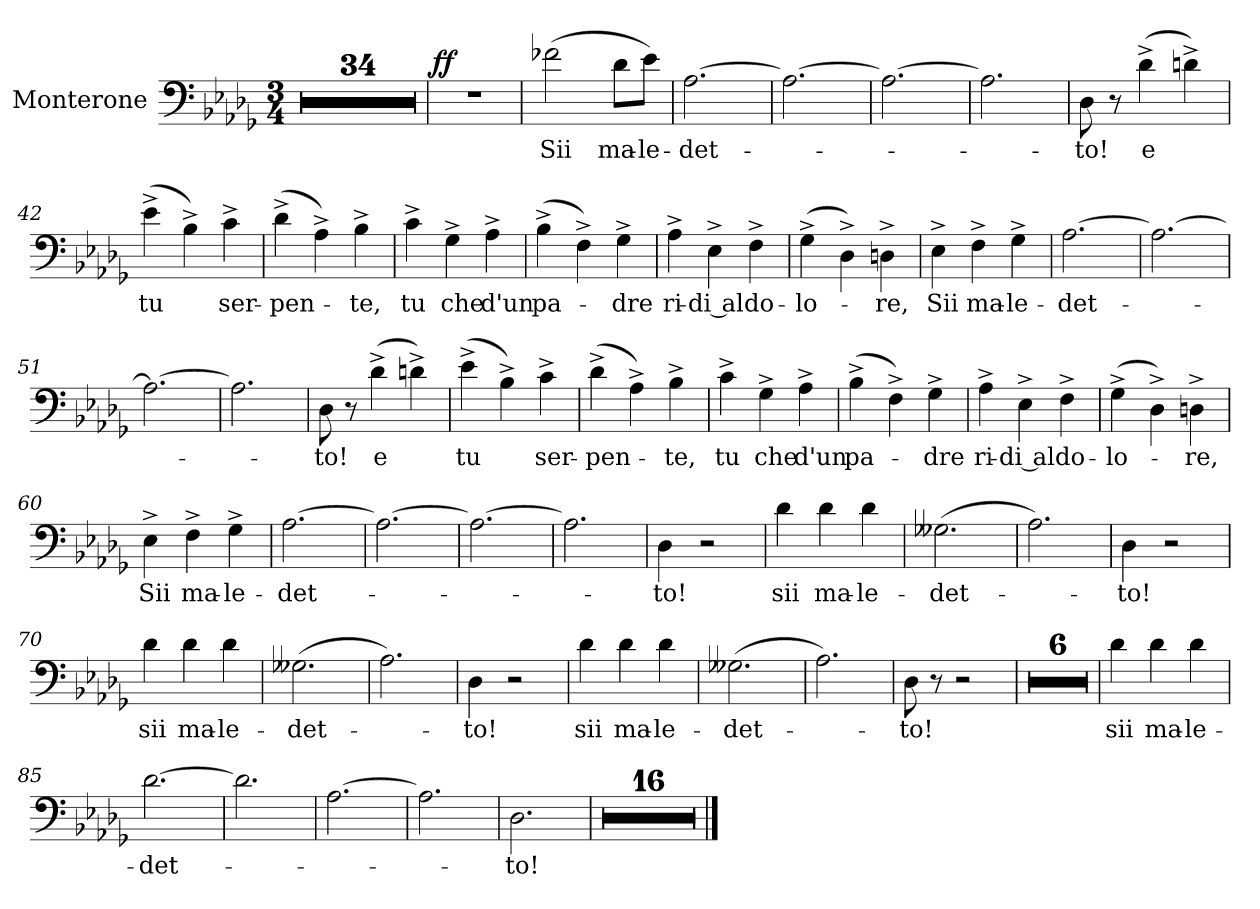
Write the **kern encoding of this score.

**kern	**text	**dynam
*part1	*part1	*part1
*staff1	*staff1	*staff1
*I"Monterone	*	*
*I'M.	*	*
*clefF4	*	*
*k[b-e-a-d-g-]	*	*
*M3/4	*	*
=1	=1	=1
2.r	.	.
=2	=2	=2
2.r	.	.
=3	=3	=3
2.r	.	.
=4	=4	=4
2.r	.	.
!!LO:PB:g=z
=5	=5	=5
2.r	.	.
=6	=6	=6
2.r	.	.
=7	=7	=7
2.r	.	.
=8	=8	=8
2.r	.	.
=9	=9	=9
2.r	.	.
!!LO:PB:g=z
=10	=10	=10
2.r	.	.
=11	=11	=11
2.r	.	.
=12	=12	=12
2.r	.	.
=13	=13	=13
2.r	.	.
=14	=14	=14
2.r	.	.
!!LO:PB:g=z
=15	=15	=15
2.r	.	.
=16	=16	=16
2.r	.	.
=17	=17	=17
2.r	.	.
=18	=18	=18
2.r	.	.
=19	=19	=19
2.r	.	.
!!LO:PB:g=z
=20	=20	=20
2.r	.	.
=21	=21	=21
2.r	.	.
=22	=22	=22
2.r	.	.
=23	=23	=23
2.r	.	.
=24	=24	=24
2.r	.	.
!!LO:PB:g=z
=25	=25	=25
2.r	.	.
=26	=26	=26
2.r	.	.
=27	=27	=27
2.r	.	.
=28	=28	=28
2.r	.	.
=29	=29	=29
2.r	.	.
=30	=30	=30
2.r	.	.
!!LO:PB:g=z
=31	=31	=31
2.r	.	.
=32	=32	=32
2.r	.	.
=33	=33	=33
2.r	.	.
=34	=34	=34
2.r	.	.
=35	=35	=35
!	!	!LO:DY:a
2.r	.	ff
=36	=36	=36
(2f-X\	Sii	.
8d-\L	ma-	.
8e-\J)	-le-	.
!!LO:PB:g=z
=37	=37	=37
[2.A-\	-det-	.
=38	=38	=38
2.A-\_	.	.
=39	=39	=39
2.A-\_	.	.
=40	=40	=40
2.A-\]	.	.
=41	=41	=41
8D-\	-to!	.
8r	.	.
(4d-^\	e	.
4dn^\)	.	.
=42	=42	=42
(4e-^\	tu	.
4B-^\)	.	.
4c^\	ser-	.
!!LO:PB:g=z
=43	=43	=43
(4d-^\	-pen-	.
4A-^\)	.	.
4B-^\	-te,	.
=44	=44	=44
4c^\	tu	.
4G-^\	che	.
4A-^\	d'un	.
=45	=45	=45
(4B-^\	pa-	.
4F^\)	.	.
4G-^\	-dre	.
=46	=46	=46
4A-^\	ri-	.
4E-^\	-di al	.
4F^\	do-	.
=47	=47	=47
(4G-^\	-lo-	.
4D-^\)	.	.
4Dn^\	-re,	.
=48	=48	=48
4E-^\	Sii	.
4F^\	ma-	.
4G-^\	-le-	.
!!LO:PB:g=z
=49	=49	=49
[2.A-\	-det-	.
=50	=50	=50
2.A-\_	.	.
=51	=51	=51
2.A-\_	.	.
=52	=52	=52
2.A-\]	.	.
=53	=53	=53
8D-\	-to!	.
8r	.	.
(4d-^\	e	.
4dn^\)	.	.
=54	=54	=54
(4e-^\	tu	.
4B-^\)	.	.
4c^\	ser-	.
=55	=55	=55
(4d-^\	-pen-	.
4A-^\)	.	.
4B-^\	-te,	.
!!LO:PB:g=z
=56	=56	=56
4c^\	tu	.
4G-^\	che	.
4A-^\	d'un	.
=57	=57	=57
(4B-^\	pa-	.
4F^\)	.	.
4G-^\	-dre	.
=58	=58	=58
4A-^\	ri-	.
4E-^\	-di al	.
4F^\	do-	.
=59	=59	=59
(4G-^\	-lo-	.
4D-^\)	.	.
4Dn^\	-re,	.
=60	=60	=60
4E-^\	Sii	.
4F^\	ma-	.
4G-^\	-le-	.
=61	=61	=61
[2.A-\	-det-	.
=62	=62	=62
2.A-\_	.	.
!!LO:PB:g=z
=63	=63	=63
2.A-\_	.	.
=64	=64	=64
2.A-\]	.	.
=65	=65	=65
4D-\	-to!	.
2r	.	.
=66	=66	=66
4d-\	sii	.
4d-\	ma-	.
4d-\	-le-	.
=67	=67	=67
(2.G--X\	-det-	.
!!LO:PB:g=z
=68	=68	=68
2.A-\)	.	.
=69	=69	=69
4D-\	-to!	.
2r	.	.
=70	=70	=70
4d-\	sii	.
4d-\	ma-	.
4d-\	-le-	.
=71	=71	=71
(2.G--X\	-det-	.
=72	=72	=72
2.A-\)	.	.
!!LO:PB:g=z
=73	=73	=73
4D-\	-to!	.
2r	.	.
=74	=74	=74
4d-\	sii	.
4d-\	ma-	.
4d-\	-le-	.
=75	=75	=75
(2.G--X\	-det-	.
=76	=76	=76
2.A-\)	.	.
=77	=77	=77
8D-\	-to!	.
8r	.	.
2r	.	.
=78	=78	=78
2.r	.	.
!!LO:PB:g=z
=79	=79	=79
2.r	.	.
=80	=80	=80
2.r	.	.
=81	=81	=81
2.r	.	.
=82	=82	=82
2.r	.	.
=83	=83	=83
2.r	.	.
=84	=84	=84
4d-\	sii	.
4d-\	ma-	.
4d-\	-le-	.
!!LO:PB:g=z
=85	=85	=85
[2.d-\	-det-	.
=86	=86	=86
2.d-\]	.	.
=87	=87	=87
[2.A-\	.	.
=88	=88	=88
2.A-\]	.	.
=89	=89	=89
2.D-\	-to!	.
=90	=90	=90
2.r	.	.
=91	=91	=91
2.r	.	.
!!LO:PB:g=z
=92	=92	=92
2.r	.	.
=93	=93	=93
2.r	.	.
=94	=94	=94
2.r	.	.
=95	=95	=95
2.r	.	.
=96	=96	=96
2.r	.	.
=97	=97	=97
2.r	.	.
=98	=98	=98
2.r	.	.
=99	=99	=99
2.r	.	.
!!LO:LB:g=z
=100	=100	=100
2.r	.	.
=101	=101	=101
2.r	.	.
=102	=102	=102
2.r	.	.
=103	=103	=103
2.r	.	.
=104	=104	=104
2.r	.	.
=105	=105	=105
2.r	.	.
==	==	==
*-	*-	*-
